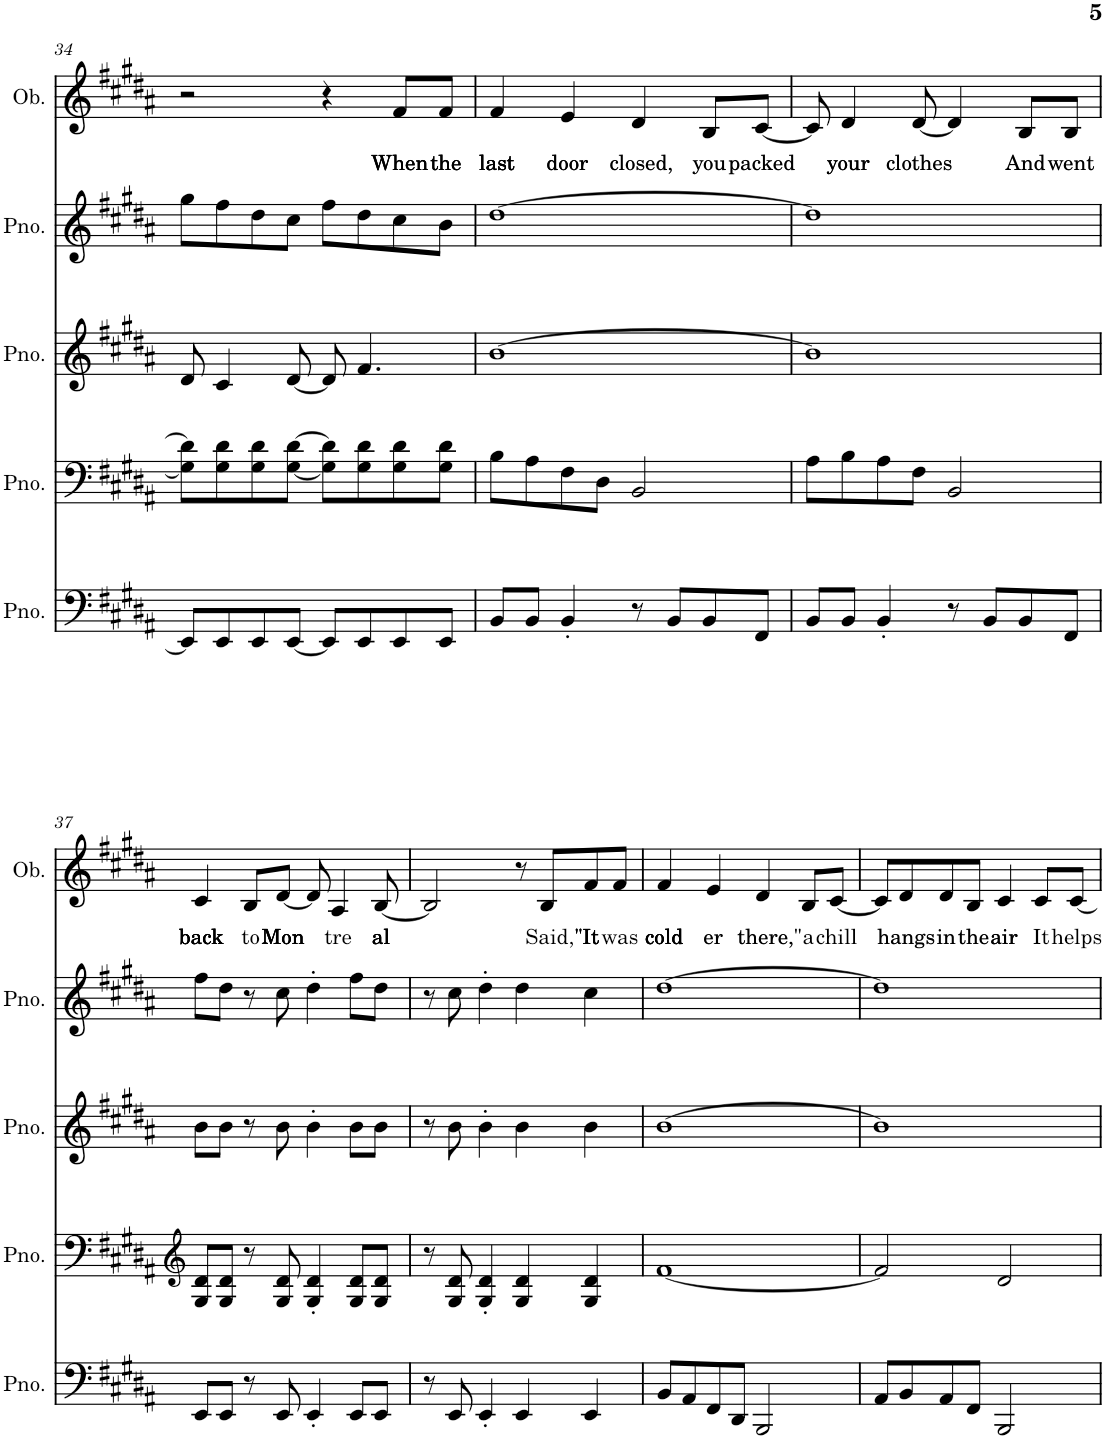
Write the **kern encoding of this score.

**kern	**kern	**kern	**kern	**kern	**text
*part5	*part4	*part3	*part2	*part1	*part1
*staff5	*staff4	*staff3	*staff2	*staff1	*staff1
*I"Piano, :bassNotes	*I"Piano, :tenorVoice	*I"Piano, :altoNotes	*I"Piano, :sopranoVoice	*I"Oboe, :soloVoice	*
*I'Pno.	*I'Pno.	*I'Pno.	*I'Pno.	*I'Ob.	*
!!LO:PB:g=z
*clefF4	*clefF4	*clefG2	*clefG2	*clefG2	*
*k[f#c#g#d#a#]	*k[f#c#g#d#a#]	*k[f#c#g#d#a#]	*k[f#c#g#d#a#]	*k[f#c#g#d#a#]	*
*M4/4	*M4/4	*M4/4	*M4/4	*M4/4	*
=34	=34	=34	=34	=34	=34
8EE/L]	8G#\] 8d#\]L	8d#/	8gg#\L	2r	.
8EE/	8G#\ 8d#\	4c#/	8ff#\	.	.
8EE/	8G#\ 8d#\	.	8dd#\	.	.
[8EE/J	[8G#\ [8d#\J	[8d#/	8cc#\J	.	.
8EE/L]	8G#\] 8d#\]L	8d#/]	8ff#\L	4r	.
8EE/	8G#\ 8d#\	4.f#/	8dd#\	.	.
!	!	!	!	!	!LO:LY:b
8EE/	8G#\ 8d#\	.	8cc#\	8f#/L	When
!	!	!	!	!	!LO:LY:b
8EE/J	8G#\ 8d#\J	.	8b\J	8f#/J	the
=35	=35	=35	=35	=35	=35
!	!	!	!	!	!LO:LY:b
8BB/L	8B\L	[1b	[1dd#	4f#/	last
8BB/J	8A#\	.	.	.	.
!	!	!	!	!	!LO:LY:b
4BB'/	8F#\	.	.	4e/	door
.	8D#\J	.	.	.	.
!	!	!	!	!	!LO:LY:b
8r	2BB/	.	.	4d#/	closed,
8BB/L	.	.	.	.	.
!	!	!	!	!	!LO:LY:b
8BB/	.	.	.	8B/L	you
!	!	!	!	!	!LO:LY:b
8FF#/J	.	.	.	[8c#/J	packed
=36	=36	=36	=36	=36	=36
8BB/L	8A#\L	1b]	1dd#]	8c#/]	.
!	!	!	!	!	!LO:LY:b
8BB/J	8B\	.	.	4d#/	your
4BB'/	8A#\	.	.	.	.
!	!	!	!	!	!LO:LY:b
.	8F#\J	.	.	[8d#/	clothes
8r	2BB/	.	.	4d#/]	.
8BB/L	.	.	.	.	.
!	!	!	!	!	!LO:LY:b
8BB/	.	.	.	8B/L	And
!	!	!	!	!	!LO:LY:b
8FF#/J	.	.	.	8B/J	went
!!LO:LB:g=z
=37	=37	=37	=37	=37	=37
*	*clefG2	*	*	*	*
!	!	!	!	!	!LO:LY:b
8EE/L	8G#/ 8d#/L	8b\L	8ff#\L	4c#/	back
8EE/J	8G#/ 8d#/J	8b\J	8dd#\J	.	.
!	!	!	!	!	!LO:LY:b
8r	8r	8r	8r	8B/L	to
!	!	!	!	!	!LO:LY:b
8EE/	8G#/ 8d#/	8b\	8cc#\	[8d#/J	Mon
4EE'/	4G#/' 4d#/'	4b'\	4dd#'\	8d#/]	.
!	!	!	!	!	!LO:LY:b
.	.	.	.	4A#/	tre
8EE/L	8G#/ 8d#/L	8b\L	8ff#\L	.	.
!	!	!	!	!	!LO:LY:b
8EE/J	8G#/ 8d#/J	8b\J	8dd#\J	[8B/	al
=38	=38	=38	=38	=38	=38
8r	8r	8r	8r	2B/]	.
8EE/	8G#/ 8d#/	8b\	8cc#\	.	.
4EE'/	4G#/' 4d#/'	4b'\	4dd#'\	.	.
4EE/	4G#/ 4d#/	4b\	4dd#\	8r	.
!	!	!	!	!	!LO:LY:b
.	.	.	.	8B/L	Said,
!	!	!	!	!	!LO:LY:b
4EE/	4G#/ 4d#/	4b\	4cc#\	8f#/	"It
!	!	!	!	!	!LO:LY:b
.	.	.	.	8f#/J	was
=39	=39	=39	=39	=39	=39
!	!	!	!	!	!LO:LY:b
8BB/L	[1f#	[1b	[1dd#	4f#/	cold
8AA#/	.	.	.	.	.
!	!	!	!	!	!LO:LY:b
8FF#/	.	.	.	4e/	er
8DD#/J	.	.	.	.	.
!	!	!	!	!	!LO:LY:b
2BBB/	.	.	.	4d#/	there,"
!	!	!	!	!	!LO:LY:b
.	.	.	.	8B/L	a
!	!	!	!	!	!LO:LY:b
.	.	.	.	[8c#/J	chill
=40	=40	=40	=40	=40	=40
8AA#/L	2f#/]	1b]	1dd#]	8c#/L]	.
!	!	!	!	!	!LO:LY:b
8BB/	.	.	.	8d#/	hangs
!	!	!	!	!	!LO:LY:b
8AA#/	.	.	.	8d#/	in
!	!	!	!	!	!LO:LY:b
8FF#/J	.	.	.	8B/J	the
!	!	!	!	!	!LO:LY:b
2BBB/	2d#/	.	.	4c#/	air
!	!	!	!	!	!LO:LY:b
.	.	.	.	8c#/L	It
!	!	!	!	!	!LO:LY:b
.	.	.	.	[8c#/J	helps
=	=	=	=	=	=
*-	*-	*-	*-	*-	*-
